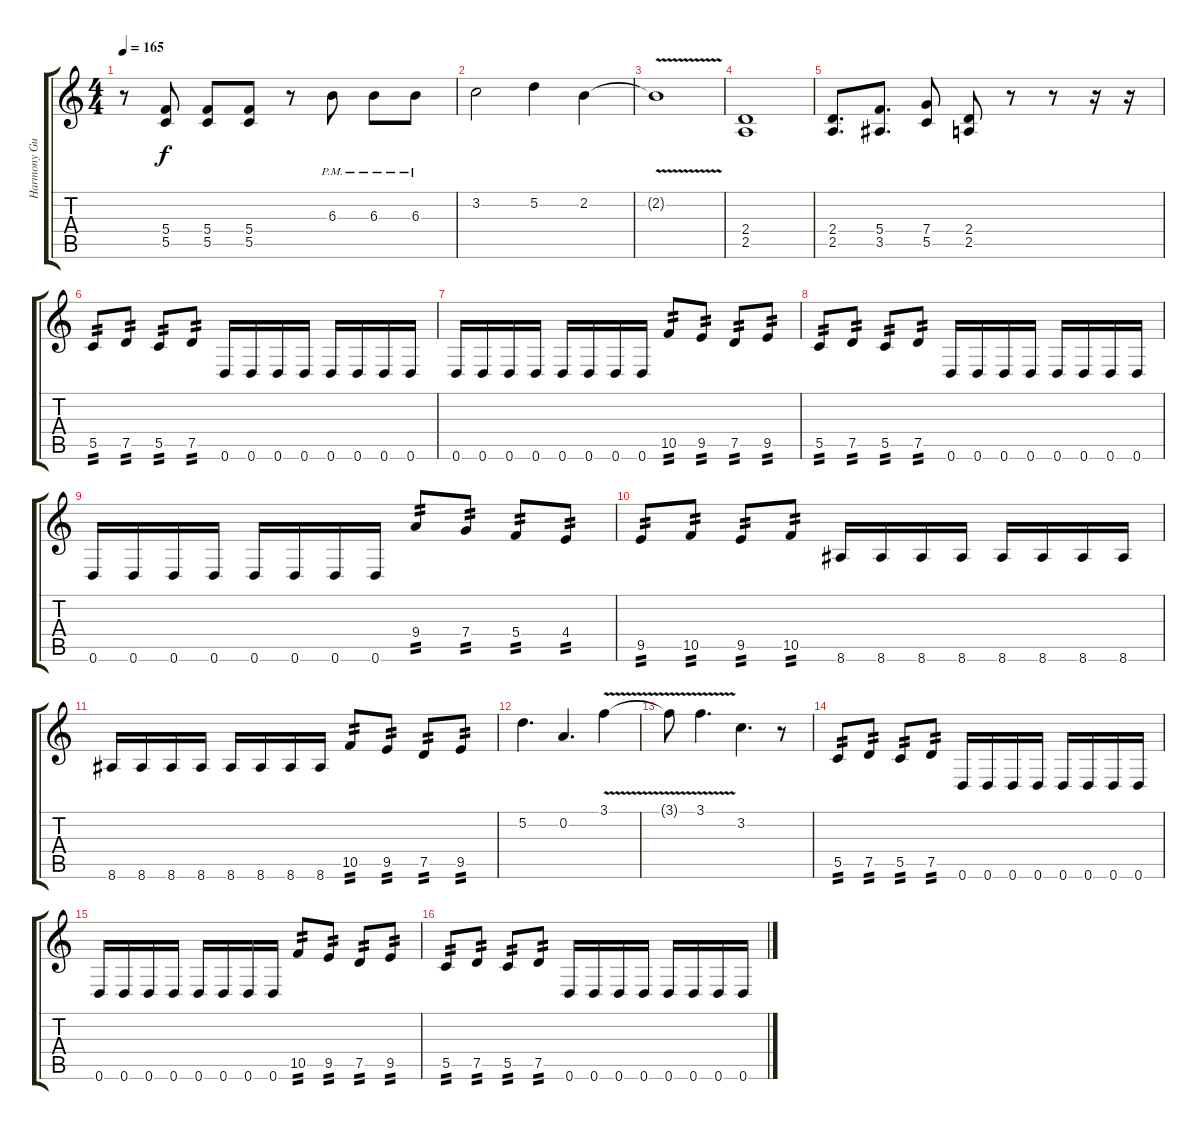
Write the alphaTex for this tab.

\track ("Harmony Guitar" "Harmony Gu") {instrument distortionguitar}
\staff {score tabs}
\tuning (D4 A3 F3 C3 G2 D2) {hide}
\ts (4 4)
\tempo 165
\clef g2
\ks c
r.8{dy f} (5.4 5.5).8 (5.4 5.5).8 (5.4 5.5).8 r.8 6.3{pm}.8 6.3{pm}.8 6.3{pm}.8 |
3.2.2 5.2.4 2.2.4 |
2.2{v t}.1 |
(2.4 2.5).1 |
(2.4 2.5).8{d} (5.4 3.5).8{d} (7.4 5.5).8 (2.4 2.5).8 r.8 r.8 r.16 r.16 |
5.5.8{tp 2} 7.5.8{tp 2} 5.5.8{tp 2} 7.5.8{tp 2} 0.6.16 0.6.16 0.6.16 0.6.16 0.6.16 0.6.16 0.6.16 0.6.16 |
0.6.16 0.6.16 0.6.16 0.6.16 0.6.16 0.6.16 0.6.16 0.6.16 10.5.8{tp 2} 9.5.8{tp 2} 7.5.8{tp 2} 9.5.8{tp 2} |
5.5.8{tp 2} 7.5.8{tp 2} 5.5.8{tp 2} 7.5.8{tp 2} 0.6.16 0.6.16 0.6.16 0.6.16 0.6.16 0.6.16 0.6.16 0.6.16 |
0.6.16 0.6.16 0.6.16 0.6.16 0.6.16 0.6.16 0.6.16 0.6.16 9.4.8{tp 2} 7.4.8{tp 2} 5.4.8{tp 2} 4.4.8{tp 2} |
9.5.8{tp 2} 10.5.8{tp 2} 9.5.8{tp 2} 10.5.8{tp 2} 8.6.16 8.6.16 8.6.16 8.6.16 8.6.16 8.6.16 8.6.16 8.6.16 |
8.6.16 8.6.16 8.6.16 8.6.16 8.6.16 8.6.16 8.6.16 8.6.16 10.5.8{tp 2} 9.5.8{tp 2} 7.5.8{tp 2} 9.5.8{tp 2} |
5.2.4{d} 0.2.4{d} 3.1{v}.4 |
3.1{v t}.8 3.1{v}.4{d} 3.2.4{d} r.8 |
5.5.8{tp 2} 7.5.8{tp 2} 5.5.8{tp 2} 7.5.8{tp 2} 0.6.16 0.6.16 0.6.16 0.6.16 0.6.16 0.6.16 0.6.16 0.6.16 |
0.6.16 0.6.16 0.6.16 0.6.16 0.6.16 0.6.16 0.6.16 0.6.16 10.5.8{tp 2} 9.5.8{tp 2} 7.5.8{tp 2} 9.5.8{tp 2} |
5.5.8{tp 2} 7.5.8{tp 2} 5.5.8{tp 2} 7.5.8{tp 2} 0.6.16 0.6.16 0.6.16 0.6.16 0.6.16 0.6.16 0.6.16 0.6.16
